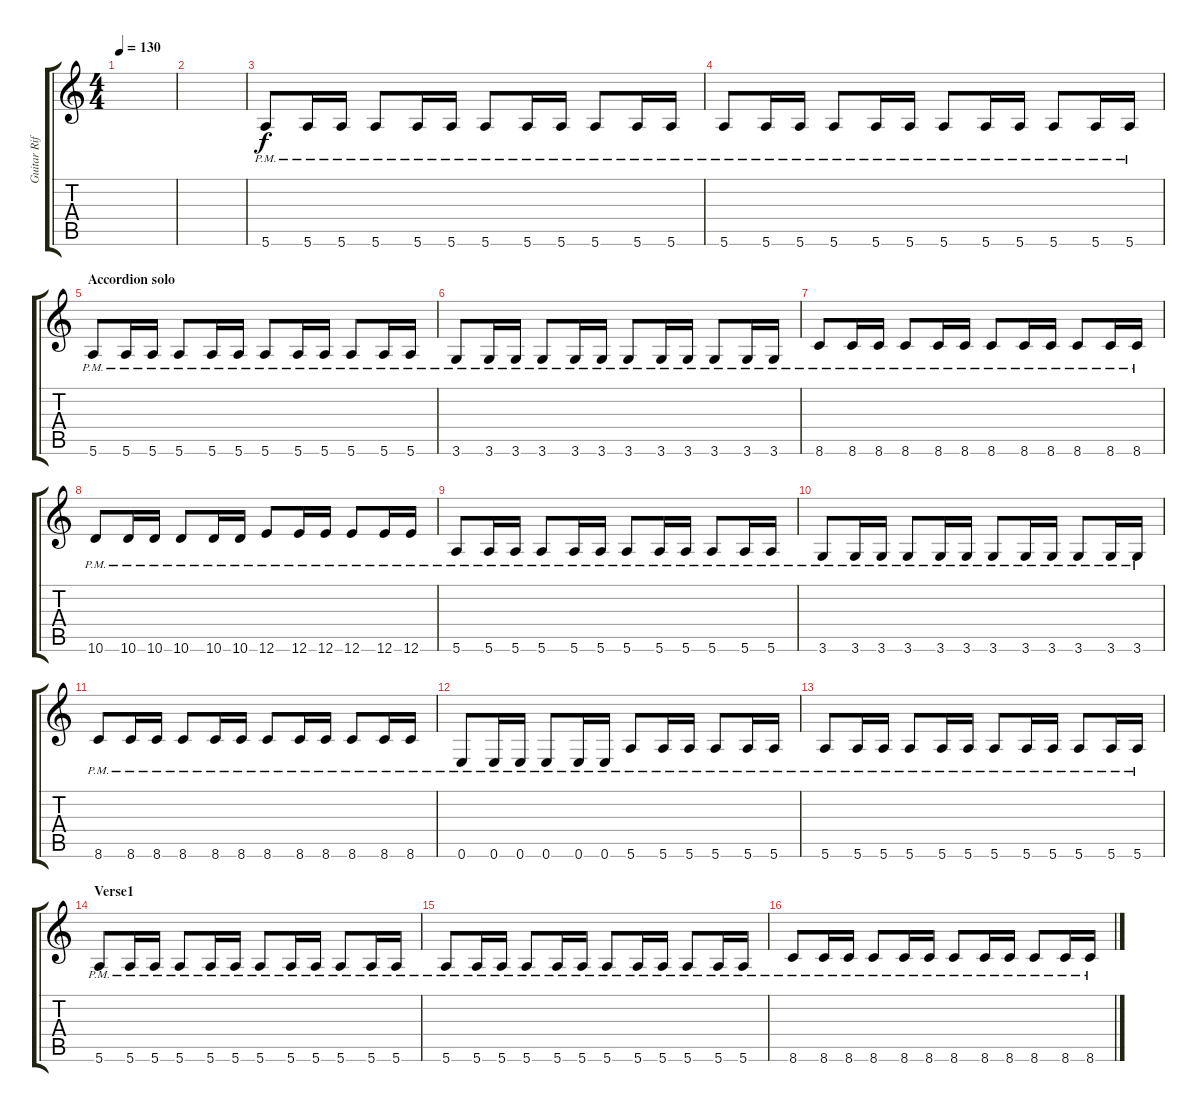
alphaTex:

\track ("Guitar Riff" "Guitar Rif") {instrument distortionguitar}
\staff {score tabs}
\tuning (E4 B3 G3 D3 A2 E2) {hide}
\ts (4 4)
\tempo 130
\clef g2
\ks c
|
|
\section ("" "")
5.6{pm}.8 5.6{pm}.16 5.6{pm}.16 5.6{pm}.8 5.6{pm}.16 5.6{pm}.16 5.6{pm}.8 5.6{pm}.16 5.6{pm}.16 5.6{pm}.8 5.6{pm}.16 5.6{pm}.16 |
5.6{pm}.8 5.6{pm}.16 5.6{pm}.16 5.6{pm}.8 5.6{pm}.16 5.6{pm}.16 5.6{pm}.8 5.6{pm}.16 5.6{pm}.16 5.6{pm}.8 5.6{pm}.16 5.6{pm}.16 |
\section ("" "Accordion solo")
5.6{pm}.8 5.6{pm}.16 5.6{pm}.16 5.6{pm}.8 5.6{pm}.16 5.6{pm}.16 5.6{pm}.8 5.6{pm}.16 5.6{pm}.16 5.6{pm}.8 5.6{pm}.16 5.6{pm}.16 |
3.6{pm}.8 3.6{pm}.16 3.6{pm}.16 3.6{pm}.8 3.6{pm}.16 3.6{pm}.16 3.6{pm}.8 3.6{pm}.16 3.6{pm}.16 3.6{pm}.8 3.6{pm}.16 3.6{pm}.16 |
8.6{pm}.8 8.6{pm}.16 8.6{pm}.16 8.6{pm}.8 8.6{pm}.16 8.6{pm}.16 8.6{pm}.8 8.6{pm}.16 8.6{pm}.16 8.6{pm}.8 8.6{pm}.16 8.6{pm}.16 |
10.6{pm}.8 10.6{pm}.16 10.6{pm}.16 10.6{pm}.8 10.6{pm}.16 10.6{pm}.16 12.6{pm}.8 12.6{pm}.16 12.6{pm}.16 12.6{pm}.8 12.6{pm}.16 12.6{pm}.16 |
5.6{pm}.8 5.6{pm}.16 5.6{pm}.16 5.6{pm}.8 5.6{pm}.16 5.6{pm}.16 5.6{pm}.8 5.6{pm}.16 5.6{pm}.16 5.6{pm}.8 5.6{pm}.16 5.6{pm}.16 |
3.6{pm}.8 3.6{pm}.16 3.6{pm}.16 3.6{pm}.8 3.6{pm}.16 3.6{pm}.16 3.6{pm}.8 3.6{pm}.16 3.6{pm}.16 3.6{pm}.8 3.6{pm}.16 3.6{pm}.16 |
8.6{pm}.8 8.6{pm}.16 8.6{pm}.16 8.6{pm}.8 8.6{pm}.16 8.6{pm}.16 8.6{pm}.8 8.6{pm}.16 8.6{pm}.16 8.6{pm}.8 8.6{pm}.16 8.6{pm}.16 |
0.6{pm}.8 0.6{pm}.16 0.6{pm}.16 0.6{pm}.8 0.6{pm}.16 0.6{pm}.16 5.6{pm}.8 5.6{pm}.16 5.6{pm}.16 5.6{pm}.8 5.6{pm}.16 5.6{pm}.16 |
5.6{pm}.8 5.6{pm}.16 5.6{pm}.16 5.6{pm}.8 5.6{pm}.16 5.6{pm}.16 5.6{pm}.8 5.6{pm}.16 5.6{pm}.16 5.6{pm}.8 5.6{pm}.16 5.6{pm}.16 |
\section ("" "Verse1")
5.6{pm}.8 5.6{pm}.16 5.6{pm}.16 5.6{pm}.8 5.6{pm}.16 5.6{pm}.16 5.6{pm}.8 5.6{pm}.16 5.6{pm}.16 5.6{pm}.8 5.6{pm}.16 5.6{pm}.16 |
5.6{pm}.8 5.6{pm}.16 5.6{pm}.16 5.6{pm}.8 5.6{pm}.16 5.6{pm}.16 5.6{pm}.8 5.6{pm}.16 5.6{pm}.16 5.6{pm}.8 5.6{pm}.16 5.6{pm}.16 |
8.6{pm}.8 8.6{pm}.16 8.6{pm}.16 8.6{pm}.8 8.6{pm}.16 8.6{pm}.16 8.6{pm}.8 8.6{pm}.16 8.6{pm}.16 8.6{pm}.8 8.6{pm}.16 8.6{pm}.16
